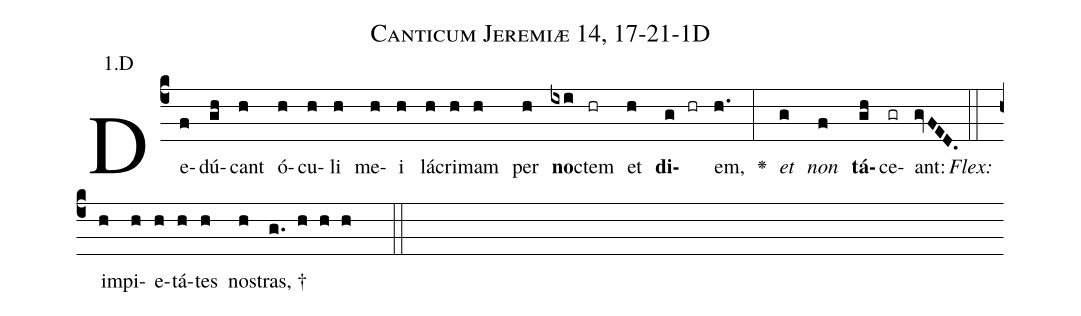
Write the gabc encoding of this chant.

name: Canticum Jeremiæ 14, 17-21-1D;
annotation: 1.D;
%%
(c4)De(f)dú(gh)cant(h) ó(h)cu(h)li(h) me(h)i(h) lá(h)cri(h)mam(h) per(h) <b>no</b>(ixi)ctem(hr) et(h) <b>di</b>(g hr)em,(h.) <v>\greheightstar</v>(:) <i>et</i>(g) <i>non</i>(f) <b>tá</b>(gh)ce(gr)ant:(gvFED.) (::)
<i>Flex:</i>()  im(h)pi(h)e(h)tá(h)tes(h) no(h)stras, †(g. h h h  ::)

%E(h) u(h) o(g) u(f) a(gh) e.(gvFED.) (::)
